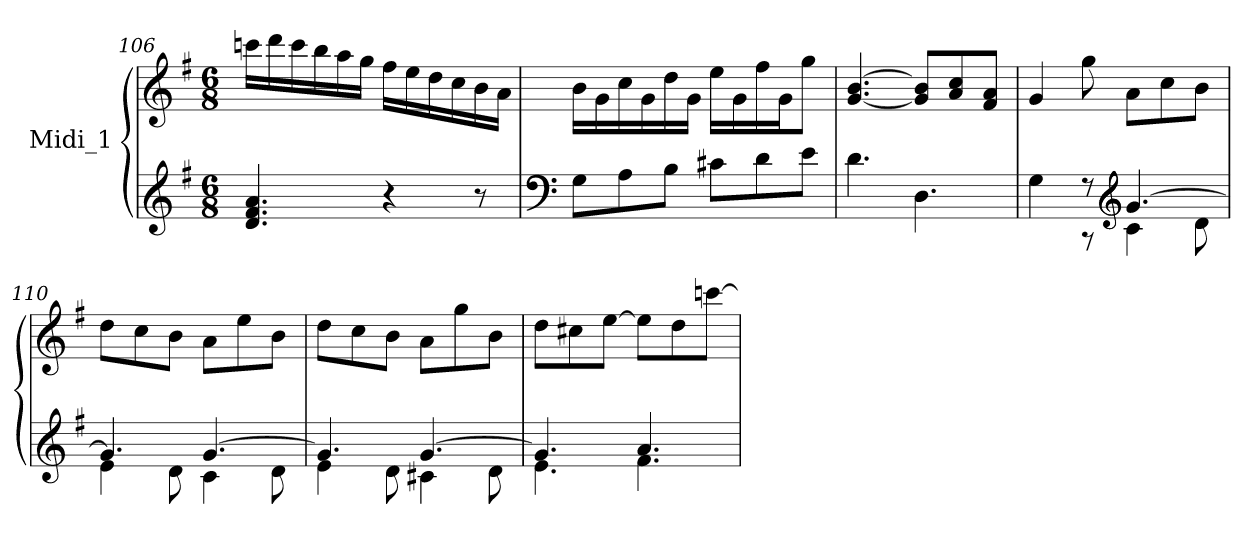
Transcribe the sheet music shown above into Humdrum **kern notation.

**kern	**kern
*part1	*part1
*staff2	*staff1
*I"Midi_1	*
*clefG2	*clefG2
*k[f#]	*k[f#]
*G:	*G:
*M6/8	*M6/8
=106	=106
4.d/ 4.f#/ 4.a/	16cccni\LL
.	16ddd\
.	16ccc\
.	16bb\
.	16aa\
.	16gg\JJ
4r	16ff#\LL
.	16ee\
.	16dd\
.	16cc\
8r	16b\
.	16a\JJ
=107	=107
*clefF4	*
8G\L	16b\LL
.	16g\
8A\	16cc\
.	16g\
8B\J	16dd\
.	16g\JJ
8c#X\L	16ee\LL
.	16g\
8d\	16ff#\
.	16g\J
8e\J	8gg\J
=108	=108
4.d\	[4.g/ [4.b/
4.D\	8g/] 8b/]L
.	8a/ 8cc/
.	8f#/ 8a/J
!!LO:LB:g=z
=109	=109
*^	*
4G\	4ryy	4g/
8r	8r	8gg\
*clefG2	*	*
[4.g/	4c\	8a\L
.	.	8cc\
.	8d\	8b\J
=110	=110	=110
4.g/]	4e\	8dd\L
.	.	8cc\
.	8d\	8b\J
[4.g/	4c\	8a\L
.	.	8ee\
.	8d\	8b\J
=111	=111	=111
4.g/]	4e\	8dd\L
.	.	8cc\
.	8d\	8b\J
[4.g/	4c#X\	8a\L
.	.	8gg\
.	8d\	8b\J
=112	=112	=112
4.g/]	4.e\	8dd\L
.	.	8cc#X\
.	.	[8ee\J
4.a/	4.f#\	8ee\L]
.	.	8dd\
.	.	[8cccni\J
*v	*v	*
=	=
*-	*-
